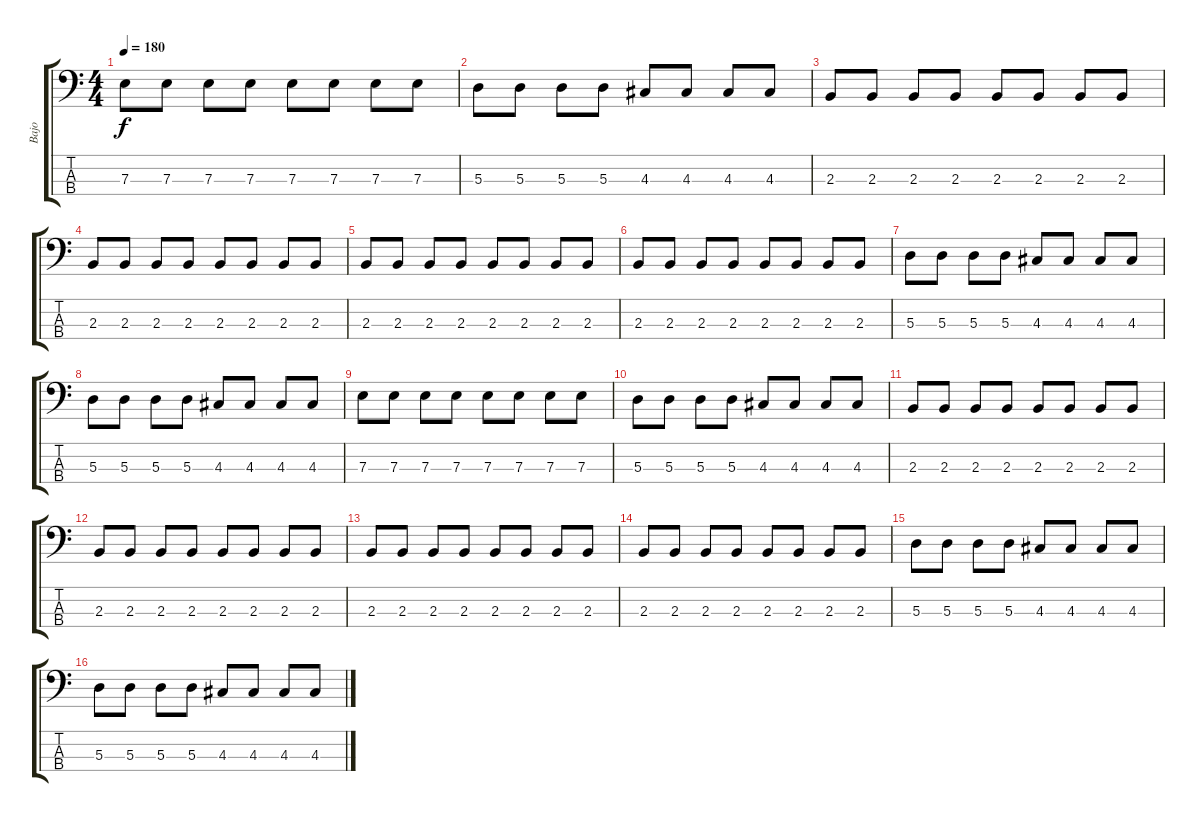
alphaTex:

\track ("Bajo" "Bajo") {instrument electricbasspick}
\staff {score tabs}
\tuning (G2 D2 A1 E1) {hide}
\ts (4 4)
\tempo 180
\clef f4
\ks c
7.3.8{dy f} 7.3.8 7.3.8 7.3.8 7.3.8 7.3.8 7.3.8 7.3.8 |
5.3.8 5.3.8 5.3.8 5.3.8 4.3.8 4.3.8 4.3.8 4.3.8 |
2.3.8 2.3.8 2.3.8 2.3.8 2.3.8 2.3.8 2.3.8 2.3.8 |
2.3.8 2.3.8 2.3.8 2.3.8 2.3.8 2.3.8 2.3.8 2.3.8 |
2.3.8 2.3.8 2.3.8 2.3.8 2.3.8 2.3.8 2.3.8 2.3.8 |
2.3.8 2.3.8 2.3.8 2.3.8 2.3.8 2.3.8 2.3.8 2.3.8 |
5.3.8 5.3.8 5.3.8 5.3.8 4.3.8 4.3.8 4.3.8 4.3.8 |
5.3.8 5.3.8 5.3.8 5.3.8 4.3.8 4.3.8 4.3.8 4.3.8 |
7.3.8 7.3.8 7.3.8 7.3.8 7.3.8 7.3.8 7.3.8 7.3.8 |
5.3.8 5.3.8 5.3.8 5.3.8 4.3.8 4.3.8 4.3.8 4.3.8 |
2.3.8 2.3.8 2.3.8 2.3.8 2.3.8 2.3.8 2.3.8 2.3.8 |
2.3.8 2.3.8 2.3.8 2.3.8 2.3.8 2.3.8 2.3.8 2.3.8 |
2.3.8 2.3.8 2.3.8 2.3.8 2.3.8 2.3.8 2.3.8 2.3.8 |
2.3.8 2.3.8 2.3.8 2.3.8 2.3.8 2.3.8 2.3.8 2.3.8 |
5.3.8 5.3.8 5.3.8 5.3.8 4.3.8 4.3.8 4.3.8 4.3.8 |
5.3.8 5.3.8 5.3.8 5.3.8 4.3.8 4.3.8 4.3.8 4.3.8
